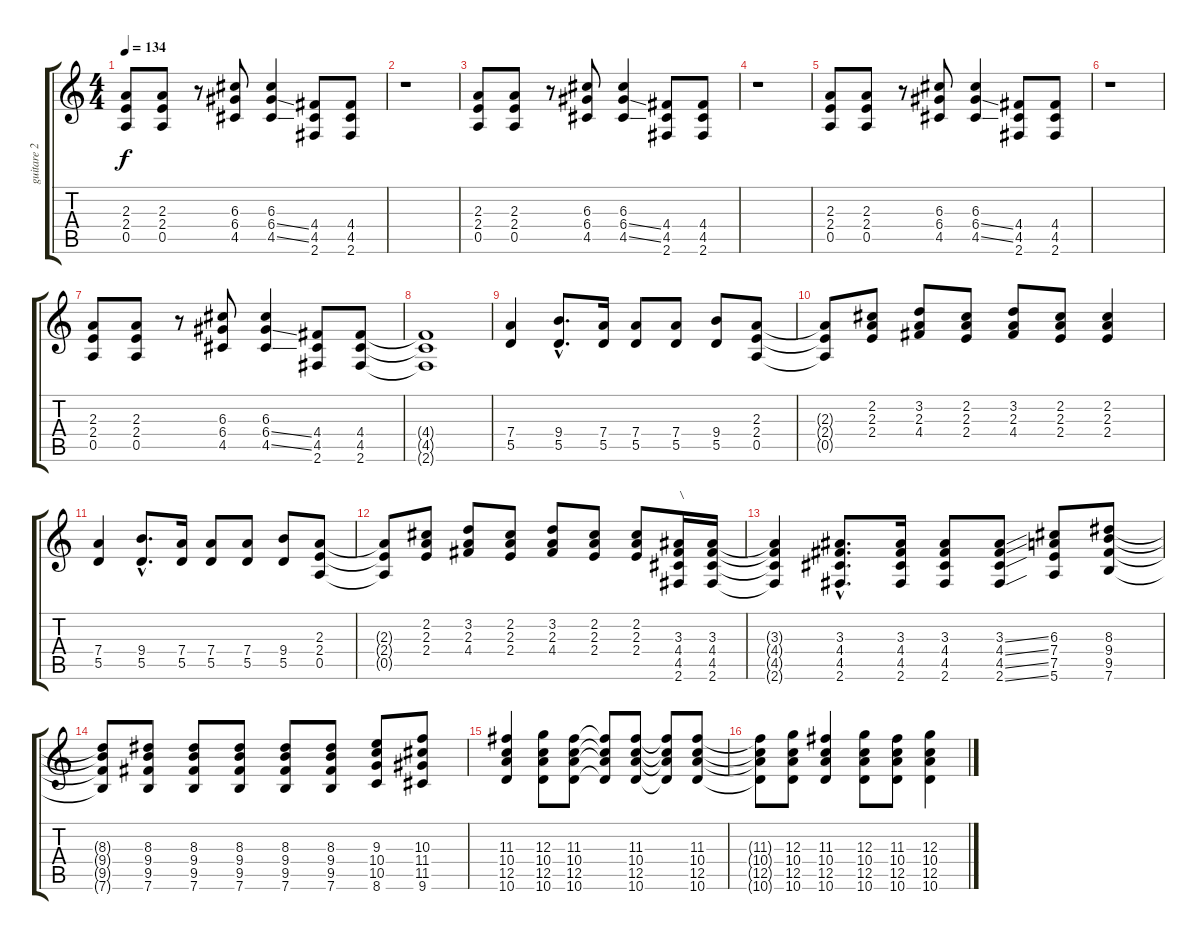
\track ("guitare 2 (son saturé)" "guitare 2 ") {instrument distortionguitar}
\staff {score tabs}
\tuning (E4 B3 G3 D3 A2 E2) {hide}
\ts (4 4)
\tempo 134
\clef g2
\ks c
(2.3 2.4 0.5).8{dy f} (2.3 2.4 0.5).8 r.8 (6.3 6.4 4.5).8 (6.3 6.4{ss} 4.5{ss}).4 (4.4 4.5 2.6).8 (4.4 4.5 2.6).8 |
r.1 |
(2.3 2.4 0.5).8 (2.3 2.4 0.5).8 r.8 (6.3 6.4 4.5).8 (6.3 6.4{ss} 4.5{ss}).4 (4.4 4.5 2.6).8 (4.4 4.5 2.6).8 |
r.1 |
(2.3 2.4 0.5).8 (2.3 2.4 0.5).8 r.8 (6.3 6.4 4.5).8 (6.3 6.4{ss} 4.5{ss}).4 (4.4 4.5 2.6).8 (4.4 4.5 2.6).8 |
r.1 |
(2.3 2.4 0.5).8 (2.3 2.4 0.5).8 r.8 (6.3 6.4 4.5).8 (6.3 6.4{ss} 4.5{ss}).4 (4.4 4.5 2.6).8 (4.4 4.5 2.6).8 |
(4.4{t} 4.5{t} 2.6{t}).1 |
(7.4 5.5).4 (9.4{hac} 5.5{hac}).8{d} (7.4 5.5).16 (7.4 5.5).8 (7.4 5.5).8 (9.4 5.5).8 (2.3 2.4 0.5).8 |
(2.3{t} 2.4{t} 0.5{t}).8 (2.2 2.3 2.4).8 (3.2 2.3 4.4).8 (2.2 2.3 2.4).8 (3.2 2.3 4.4).8 (2.2 2.3 2.4).8 (2.2 2.3 2.4).4 |
(7.4 5.5).4 (9.4{hac} 5.5{hac}).8{d} (7.4 5.5).16 (7.4 5.5).8 (7.4 5.5).8 (9.4 5.5).8 (2.3 2.4 0.5).8 |
(2.3{t} 2.4{t} 0.5{t}).8 (2.2 2.3 2.4).8 (3.2 2.3 4.4).8 (2.2 2.3 2.4).8 (3.2 2.3 4.4).8 (2.2 2.3 2.4).8 (2.2 2.3 2.4).8 (3.3 4.4 4.5 2.6).16{txt "\\"} (3.3 4.4 4.5 2.6).16 |
(3.3{t} 4.4{t} 4.5{t} 2.6{t}).4 (3.3{hac} 4.4{hac} 4.5{hac} 2.6{hac}).8{d} (3.3 4.4 4.5 2.6).16 (3.3 4.4 4.5 2.6).8 (3.3{ss} 4.4{ss} 4.5{ss} 2.6{ss}).8 (6.3 7.4 7.5 5.6).8 (8.3 9.4 9.5 7.6).8 |
(8.3{t} 9.4{t} 9.5{t} 7.6{t}).8 (8.3 9.4 9.5 7.6).8 (8.3 9.4 9.5 7.6).8 (8.3 9.4 9.5 7.6).8 (8.3 9.4 9.5 7.6).8 (8.3 9.4 9.5 7.6).8 (9.3 10.4 10.5 8.6).8 (10.3 11.4 11.5 9.6).8 |
(11.3 10.4 12.5 10.6).4 (12.3 10.4 12.5 10.6).8 (11.3 10.4 12.5 10.6).8 (11.3{t} 10.4{t} 12.5{t} 10.6{t}).8 (11.3 10.4 12.5 10.6).8 (11.3{t} 10.4{t} 12.5{t} 10.6{t}).8 (11.3 10.4 12.5 10.6).8 |
(11.3{t} 10.4{t} 12.5{t} 10.6{t}).8 (12.3 10.4 12.5 10.6).8 (11.3 10.4 12.5 10.6).4 (12.3 10.4 12.5 10.6).8 (11.3 10.4 12.5 10.6).8 (12.3 10.4 12.5 10.6).4
